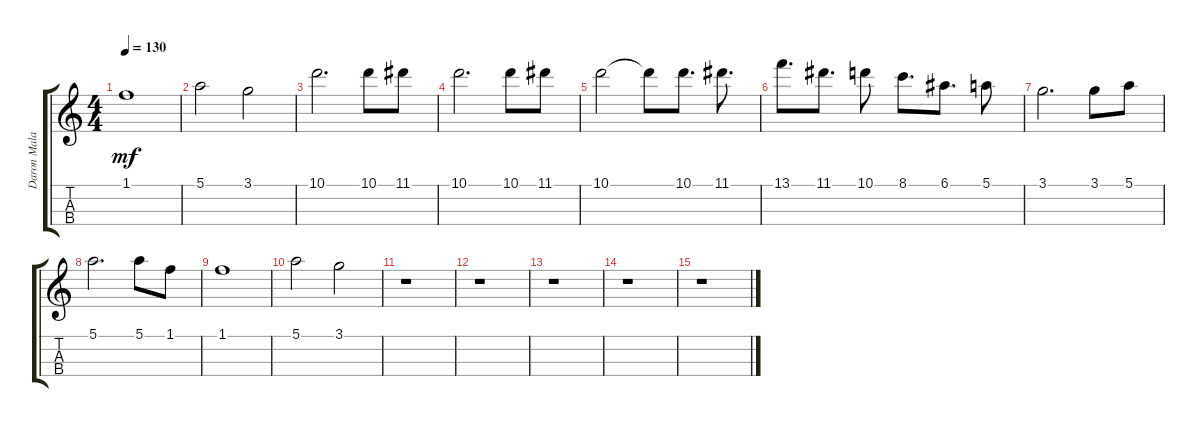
\track ("Daron Malakian" "Daron Mala") {instrument banjo}
\staff {score tabs}
\tuning (E4 A3 D3 G2) {hide}
\displaytranspose 12
\ts (4 4)
\tempo 130
\clef g2
\ks c
1.1.1{dy mf} |
5.1.2 3.1.2 |
10.1.2{d} 10.1.8 11.1.8 |
10.1.2{d} 10.1.8 11.1.8 |
10.1.2 10.1{t}.8 10.1.8{d} 11.1.8{d} |
13.1.8{d} 11.1.8{d} 10.1.8 8.1.8{d} 6.1.8{d} 5.1.8 |
3.1.2{d} 3.1.8 5.1.8 |
5.1.2{d} 5.1.8 1.1.8 |
1.1.1 |
5.1.2 3.1.2 |
r.1 |
r.1 |
r.1 |
r.1 |
r.1
